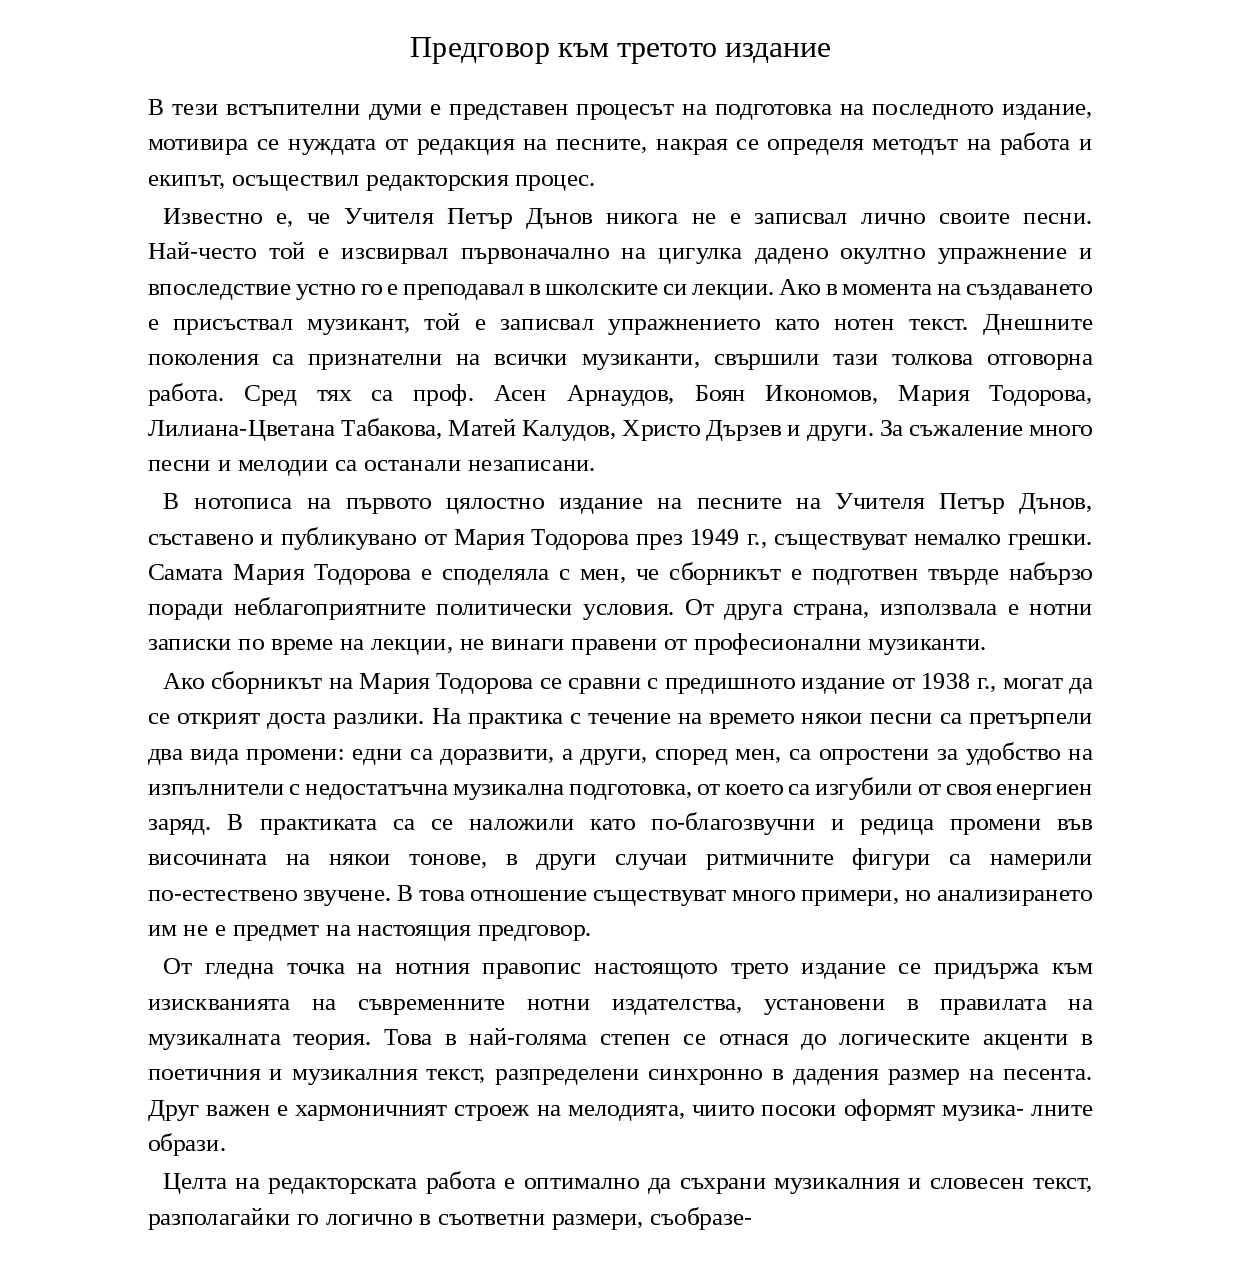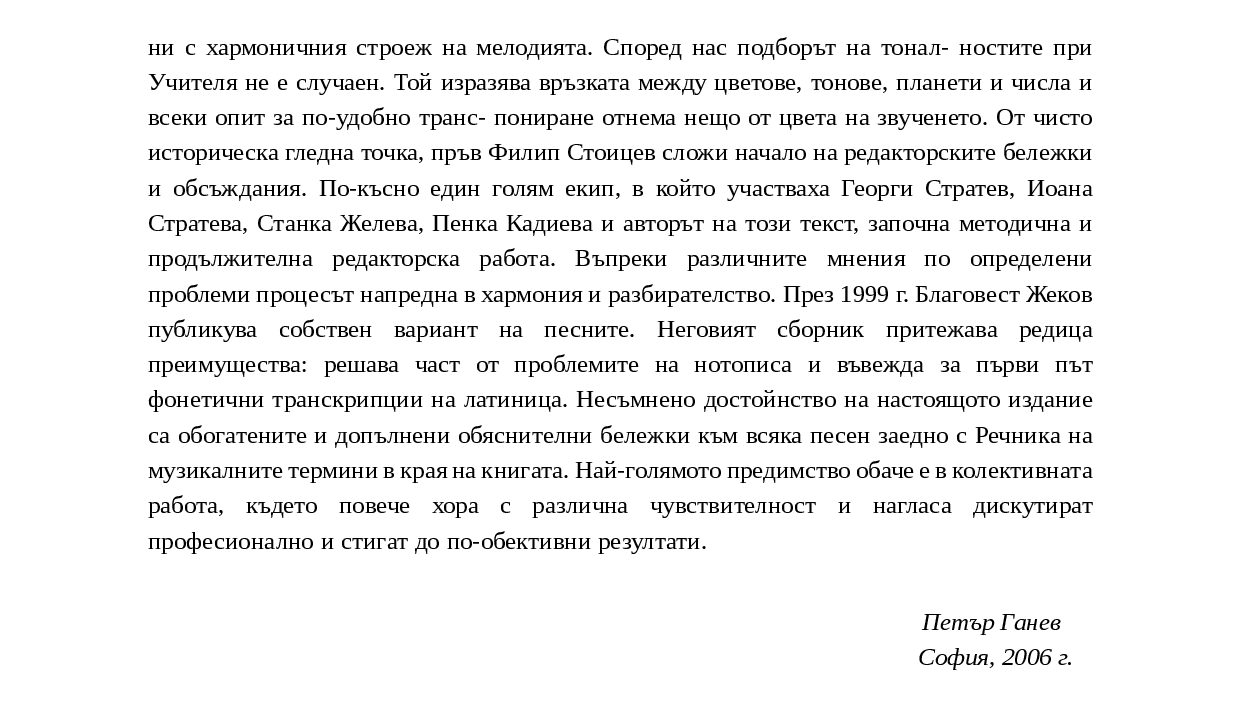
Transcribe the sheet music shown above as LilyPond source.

\version "2.24.4"

% include paper part and global functions
\include "include/globals.ily"

\bookpart {
  \paper {
    print-all-headers = ##t
    print-page-number = ##f
    print-first-page-number = ##f


    % put page numbers on the top and change the font style.
    oddHeaderMarkup = \markup
    \fill-line {
      ""
      \unless \on-first-page-of-part \fromproperty #'header:instrument
      \if \should-print-page-number \abs-fontsize #9 { \number \fromproperty #'page:page-number-string }
    }
    %% evenHeaderMarkup would inherit the value of
    %% oddHeaderMarkup if it were not defined here
    evenHeaderMarkup = \markup
    \fill-line {
      \if \should-print-page-number \abs-fontsize #9 { \number \fromproperty #'page:page-number-string }
      \unless \on-first-page-of-part \fromproperty #'header:instrument
      ""
    }

    oddFooterMarkup = \markup ""

    evenFooterMarkup = ""
    left-margin = 2.5\cm
    right-margin = 2.5\cm
    top-margin = 1.5\cm
    bottom-margin = 2.5\cm
    ragged-bottom = ##t % do not spread the staves to fill the whole vertical space
    top-markup-spacing.basic-distance = 8\mm % margin between page number and system for the first page
    top-system-spacing.basic-distance = 10\mm % margin between page number and system for the other pages

    % change distance between staves
    system-system-spacing =
    #'((basic-distance . 16)
       (minimum-distance . 6)
       (padding . 1)
       (stretchability . 12))
  }

  \header {
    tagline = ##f
  }

  \tocItem \markup "Предговор към третото издание"
  \markup \abs-fontsize #15  { \fill-line {"Предговор към третото издание"} }

  \markup \abs-fontsize #12 {
    \vspace #1.5  \override #'(baseline-skip . 3.4)
    \justify {

      В тези встъпителни думи е представен процесът на
      подготовка на последното издание, мотивира се нуждата от
      редакция на песните, накрая се определя методът на работа и
      екипът, осъществил редакторския процес.
    }
  }
  \markup \abs-fontsize #12 {
    \vspace #0.9 \override #'(baseline-skip . 3.4)
    \justify {
      \hspace #1.5
      Известно е, че Учителя Петър Дънов никога не е записвал
      лично своите песни. Най-често той е изсвирвал първоначално на
      цигулка дадено окултно упражнение и впоследствие устно го е
      преподавал в школските си лекции. Ако в момента на създаването
      е присъствал музикант, той е записвал упражнението като нотен
      текст. Днешните поколения са признателни на всички музиканти,
      свършили тази толкова отговорна работа. Сред тях са проф. Асен
      Арнаудов, Боян Икономов, Мария
      Тодорова, Лилиана-Цветана Табакова, Матей Калудов, Христо Дързев и други. За съжаление
      много песни и мелодии са останали незаписани.
    }
  }
  \markup \abs-fontsize #12 {
    \vspace #0.9 \override #'(baseline-skip . 3.4)
    \justify {
      \hspace #1.5
      В нотописа на първото цялостно издание на песните на
      Учителя Петър Дънов, съставено и публикувано от Мария
      Тодорова през 1949 г., съществуват немалко грешки. Самата
      Мария Тодорова е споделяла с мен, че сборникът е подготвен
      твърде набързо поради неблагоприятните политически условия.
      От друга страна, използвала е нотни записки по време на лекции,
      не винаги правени от професионални музиканти.
    }
  }
  \markup \abs-fontsize #12 {
    \vspace #0.9 \override #'(baseline-skip . 3.4)
    \justify {
      \hspace #1.5
      Ако сборникът на Мария Тодорова се сравни с предишното
      издание от 1938 г., могат да се открият доста разлики. На практика
      с течение на времето някои песни са претърпели два вида промени:
      едни са доразвити, а други, според мен, са опростени за удобство
      на изпълнители с недостатъчна музикална подготовка, от което са
      изгубили от своя енергиен заряд. В практиката са се наложили като
      по-благозвучни и редица промени във височината на някои тонове,
      в други случаи ритмичните фигури са намерили по-естествено
      звучене. В това отношение съществуват много примери, но
      анализирането им не е предмет на настоящия предговор.
    }
  }

  \markup \abs-fontsize #12 {
    \vspace #0.9 \override #'(baseline-skip . 3.4)
    \justify {
      \hspace #1.5

      От гледна точка на нотния правопис настоящото трето
      издание се придържа към изискванията на съвременните нотни
      издателства, установени в правилата на музикалната теория. Това
      в най-голяма степен се отнася до логическите акценти в поетичния
      и музикалния текст, разпределени синхронно в дадения размер на
      песента. Друг важен е хармоничният строеж на мелодията,
      чиито посоки оформят музика- лните образи.
    }
  }

  \markup \abs-fontsize #12 {
    \vspace #0.9 \override #'(baseline-skip . 3.4)
    \justify {
      \hspace #1.5
      Целта на редакторската работа е оптимално да съхрани
      музикалния и словесен текст, разполагайки го логично в съответни размери, съобразе-
    }
  }


  \markup \abs-fontsize #12 {
    \vspace #0.9 \override #'(baseline-skip . 3.4)
    \justify {

      ни с хармоничния строеж на мелодията. Според
      нас подборът на тонал- ностите при Учителя не е случаен. Той изразява връзката между цветове, тонове, планети и числа и всеки опит
      за по-удобно транс- пониране отнема нещо от цвета на звученето.
      От чисто историческа гледна точка, пръв Филип Стоицев
      сложи начало на редакторските бележки и обсъждания. По-късно
      един голям екип, в който участваха Георги Стратев, Иоана
      Стратева, Станка Желева, Пенка Кадиева и авторът на този
      текст, започна методична и продължителна редакторска работа.
      Въпреки различните мнения по определени проблеми процесът
      напредна в хармония и разбирателство. През 1999 г. Благовест
      Жеков публикува собствен вариант на песните. Неговият сборник
      притежава редица преимущества: решава част от проблемите
      на нотописа и въвежда за първи път фонетични транскрипции
      на латиница. Несъмнено достойнство на настоящото издание са
      обогатените и допълнени обяснителни бележки към всяка песен
      заедно с Речника на музикалните термини в края на книгата.
      Най-голямото предимство обаче е в колективната работа, където
      повече хора с различна чувствителност и нагласа дискутират
      професионално и стигат до по-обективни резултати.
    }
  }

  \markup \abs-fontsize #12 \raise #0 \override #'(baseline-skip . 3.4) {
    \column {
      \line {"  "}
      \line {"  "}

      \fill-line { "" ""  \italic {"Петър Ганев     "} }
      \fill-line { "" ""  \italic {"София, 2006 г.   "} }
    }
  }


} % bookpart